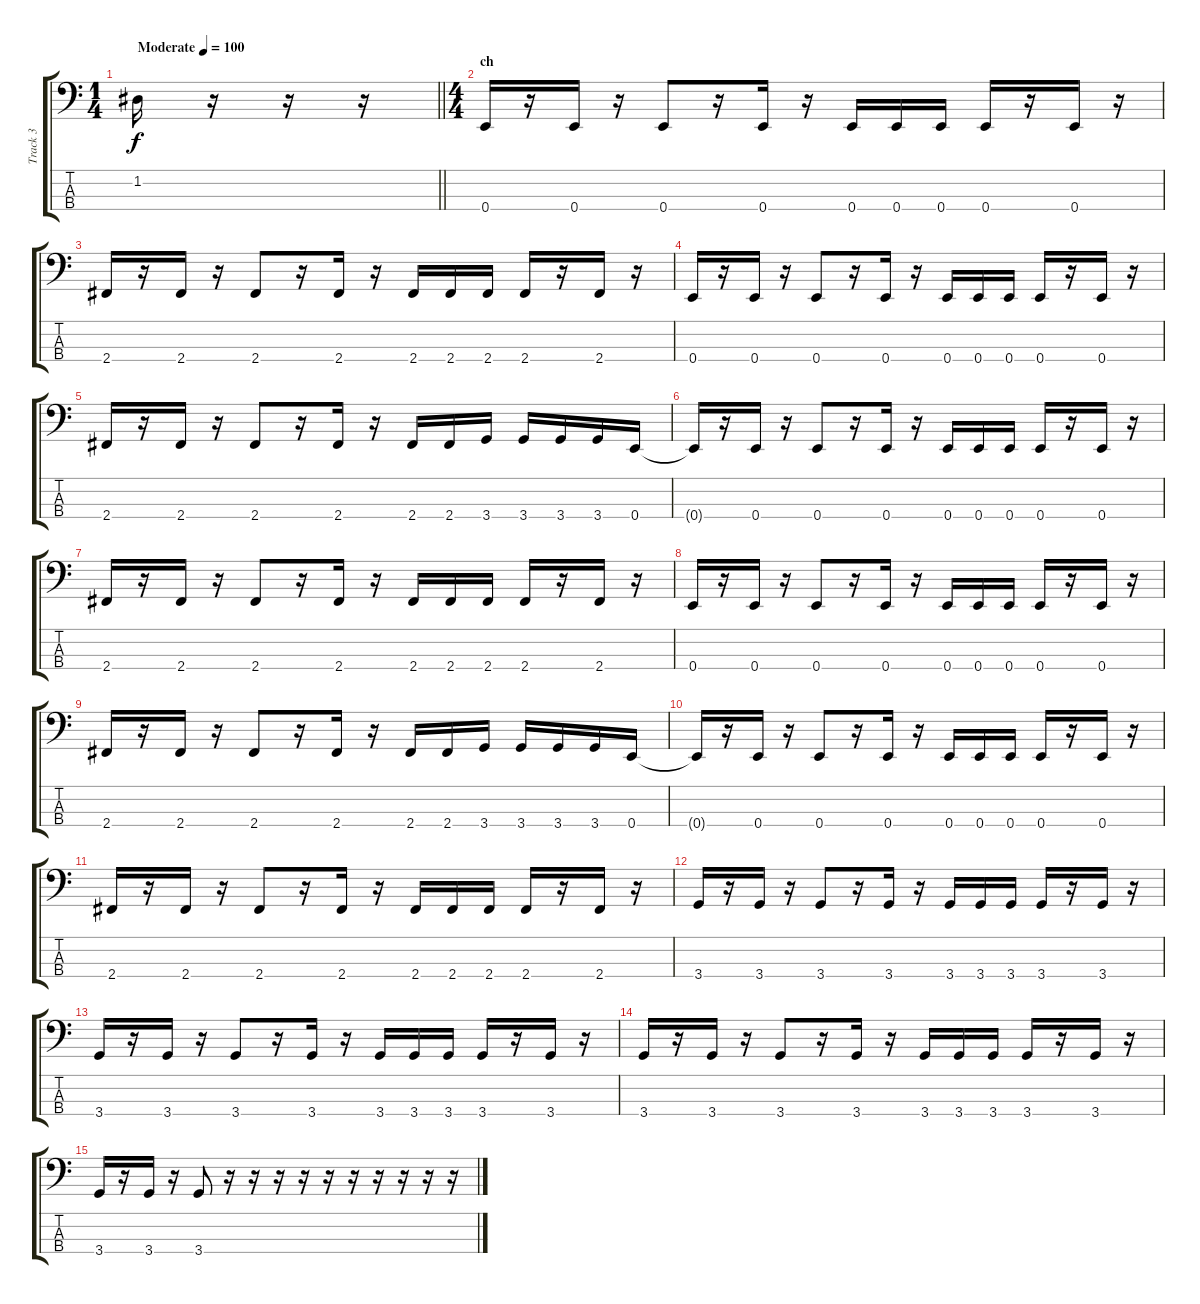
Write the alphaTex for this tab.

\track ("Track 3" "Track 3") {instrument electricbassfinger}
\staff {score tabs}
\tuning (G2 D2 A1 E1) {hide}
\ts (1 4)
\tempo (100 "Moderate")
\clef f4
\barLineRight lightlight
\ks c
1.2.16{dy f instrument electricbassfinger} r.16 r.16 r.16 |
\ts (4 4)
\section ("" "ch")
0.4.16 r.16 0.4.16 r.16 0.4.8 r.16 0.4.16 r.16 0.4.16 0.4.16 0.4.16 0.4.16 r.16 0.4.16 r.16 |
2.4.16 r.16 2.4.16 r.16 2.4.8 r.16 2.4.16 r.16 2.4.16 2.4.16 2.4.16 2.4.16 r.16 2.4.16 r.16 |
0.4.16 r.16 0.4.16 r.16 0.4.8 r.16 0.4.16 r.16 0.4.16 0.4.16 0.4.16 0.4.16 r.16 0.4.16 r.16 |
2.4.16 r.16 2.4.16 r.16 2.4.8 r.16 2.4.16 r.16 2.4.16 2.4.16 3.4.16 3.4.16 3.4.16 3.4.16 0.4.16 |
0.4{t}.16 r.16 0.4.16 r.16 0.4.8 r.16 0.4.16 r.16 0.4.16 0.4.16 0.4.16 0.4.16 r.16 0.4.16 r.16 |
2.4.16 r.16 2.4.16 r.16 2.4.8 r.16 2.4.16 r.16 2.4.16 2.4.16 2.4.16 2.4.16 r.16 2.4.16 r.16 |
0.4.16 r.16 0.4.16 r.16 0.4.8 r.16 0.4.16 r.16 0.4.16 0.4.16 0.4.16 0.4.16 r.16 0.4.16 r.16 |
2.4.16 r.16 2.4.16 r.16 2.4.8 r.16 2.4.16 r.16 2.4.16 2.4.16 3.4.16 3.4.16 3.4.16 3.4.16 0.4.16 |
0.4{t}.16 r.16 0.4.16 r.16 0.4.8 r.16 0.4.16 r.16 0.4.16 0.4.16 0.4.16 0.4.16 r.16 0.4.16 r.16 |
2.4.16 r.16 2.4.16 r.16 2.4.8 r.16 2.4.16 r.16 2.4.16 2.4.16 2.4.16 2.4.16 r.16 2.4.16 r.16 |
3.4.16 r.16 3.4.16 r.16 3.4.8 r.16 3.4.16 r.16 3.4.16 3.4.16 3.4.16 3.4.16 r.16 3.4.16 r.16 |
3.4.16 r.16 3.4.16 r.16 3.4.8 r.16 3.4.16 r.16 3.4.16 3.4.16 3.4.16 3.4.16 r.16 3.4.16 r.16 |
3.4.16 r.16 3.4.16 r.16 3.4.8 r.16 3.4.16 r.16 3.4.16 3.4.16 3.4.16 3.4.16 r.16 3.4.16 r.16 |
3.4.16 r.16 3.4.16 r.16 3.4.8 r.16 r.16 r.16 r.16 r.16 r.16 r.16 r.16 r.16 r.16
